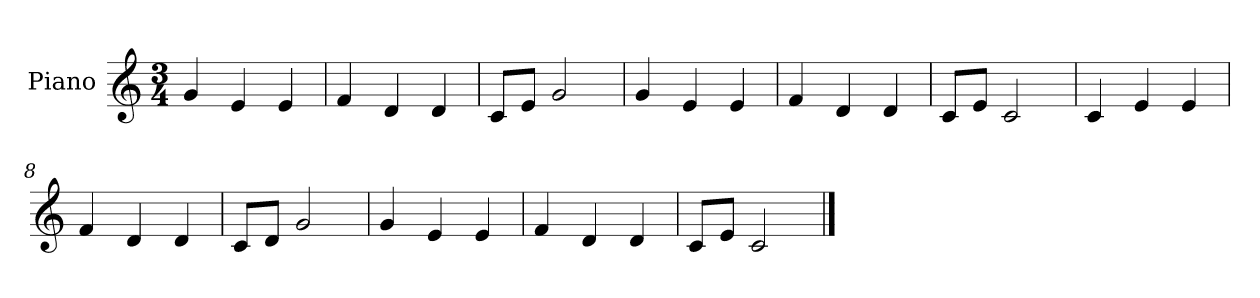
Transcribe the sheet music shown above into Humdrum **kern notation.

**kern
*part1
*staff1
*I"Piano
*I'Pno.
*clefG2
*k[]
*M3/4
=1
4g/
4e/
4e/
=2
4f/
4d/
4d/
=3
8c/L
8e/J
2g/
=4
4g/
4e/
4e/
=5
4f/
4d/
4d/
=6
8c/L
8e/J
2c/
=7
4c/
4e/
4e/
=8
4f/
4d/
4d/
=9
8c/L
8d/J
2g/
=10
4g/
4e/
4e/
=11
4f/
4d/
4d/
!!LO:LB:g=z
=12
8c/L
8e/J
2c/
==
*-
